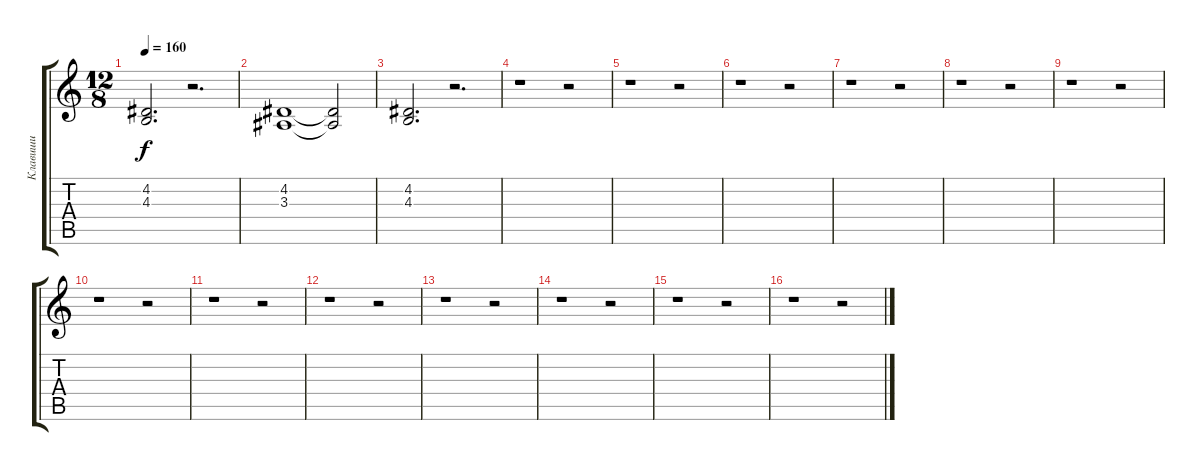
\track ("Клавиши" "Клавиши") {instrument choiraahs}
\staff {score tabs}
\tuning (E4 B3 G3 D3 A2 E2) {hide}
\ts (12 8)
\tempo 160
\clef g2
\ks c
(4.2 4.3).2{d dy f} r.2{d} |
(4.2 3.3).1 (4.2{t} 3.3{t}).2 |
(4.2 4.3).2{d} r.2{d} |
r.1 r.2 |
r.1 r.2 |
r.1 r.2 |
r.1 r.2 |
r.1 r.2 |
r.1 r.2 |
r.1 r.2 |
r.1 r.2 |
r.1 r.2 |
r.1 r.2 |
r.1 r.2 |
r.1 r.2 |
r.1 r.2
